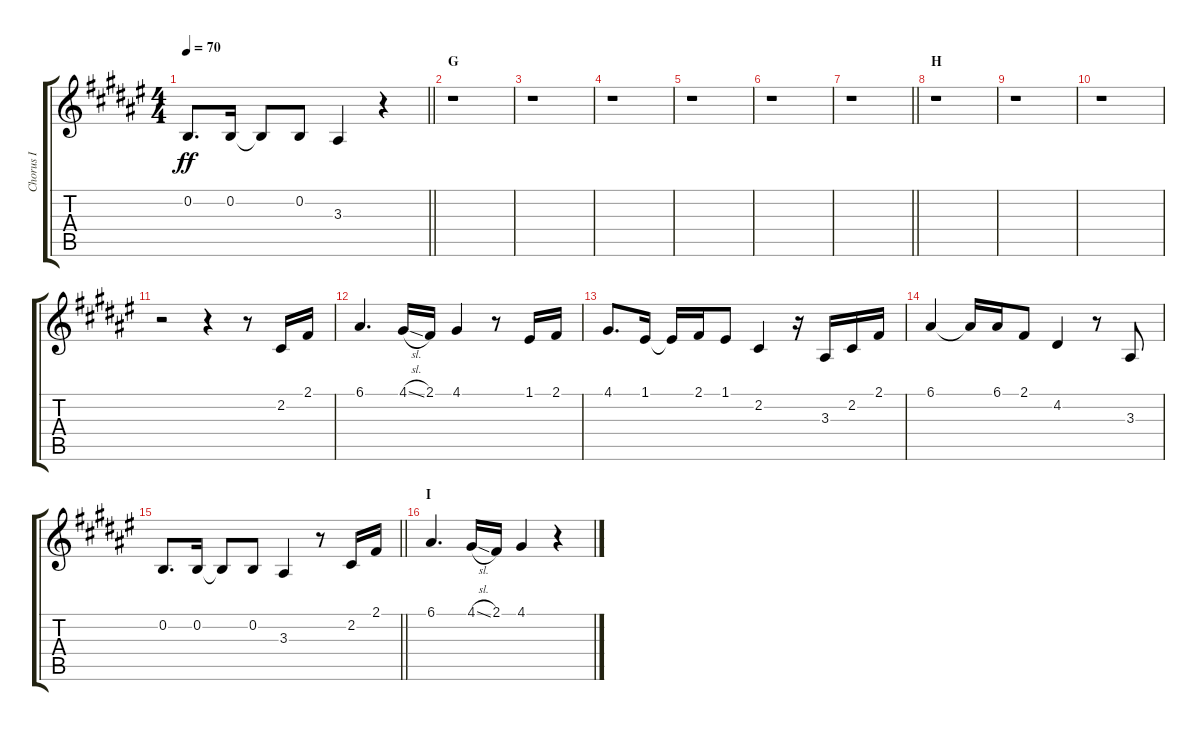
\track ("Chorus I" "Chorus I") {instrument voiceoohs}
\staff {score tabs}
\tuning (E4 B3 G3 D3 A2 E2) {hide}
\ts (4 4)
\tempo 70
\clef g2
\barLineRight lightlight
\ks f#
0.2.8{d dy ff} 0.2.16 0.2{t}.8 0.2.8 3.3.4 r.4 |
\section ("" "G")
r.1 |
r.1 |
r.1 |
r.1 |
r.1 |
\barLineRight lightlight
r.1 |
\section ("" "H")
r.1 |
r.1 |
r.1 |
r.2 r.4 r.8 2.2.16 2.1.16 |
6.1.4{d} 4.1{sl}.16 2.1.16 4.1.4 r.8 1.1.16 2.1.16 |
4.1.8{d} 1.1.16 1.1{t}.16 2.1.16 1.1.8 2.2.4 r.16 3.3.16 2.2.16 2.1.16 |
6.1.4 6.1{t}.16 6.1.16 2.1.8 4.2.4 r.8 3.3.8 |
\barLineRight lightlight
0.2.8{d} 0.2.16 0.2{t}.8 0.2.8 3.3.4 r.8 2.2.16 2.1.16 |
\section ("" "I")
6.1.4{d} 4.1{sl}.16 2.1.16 4.1.4 r.4
